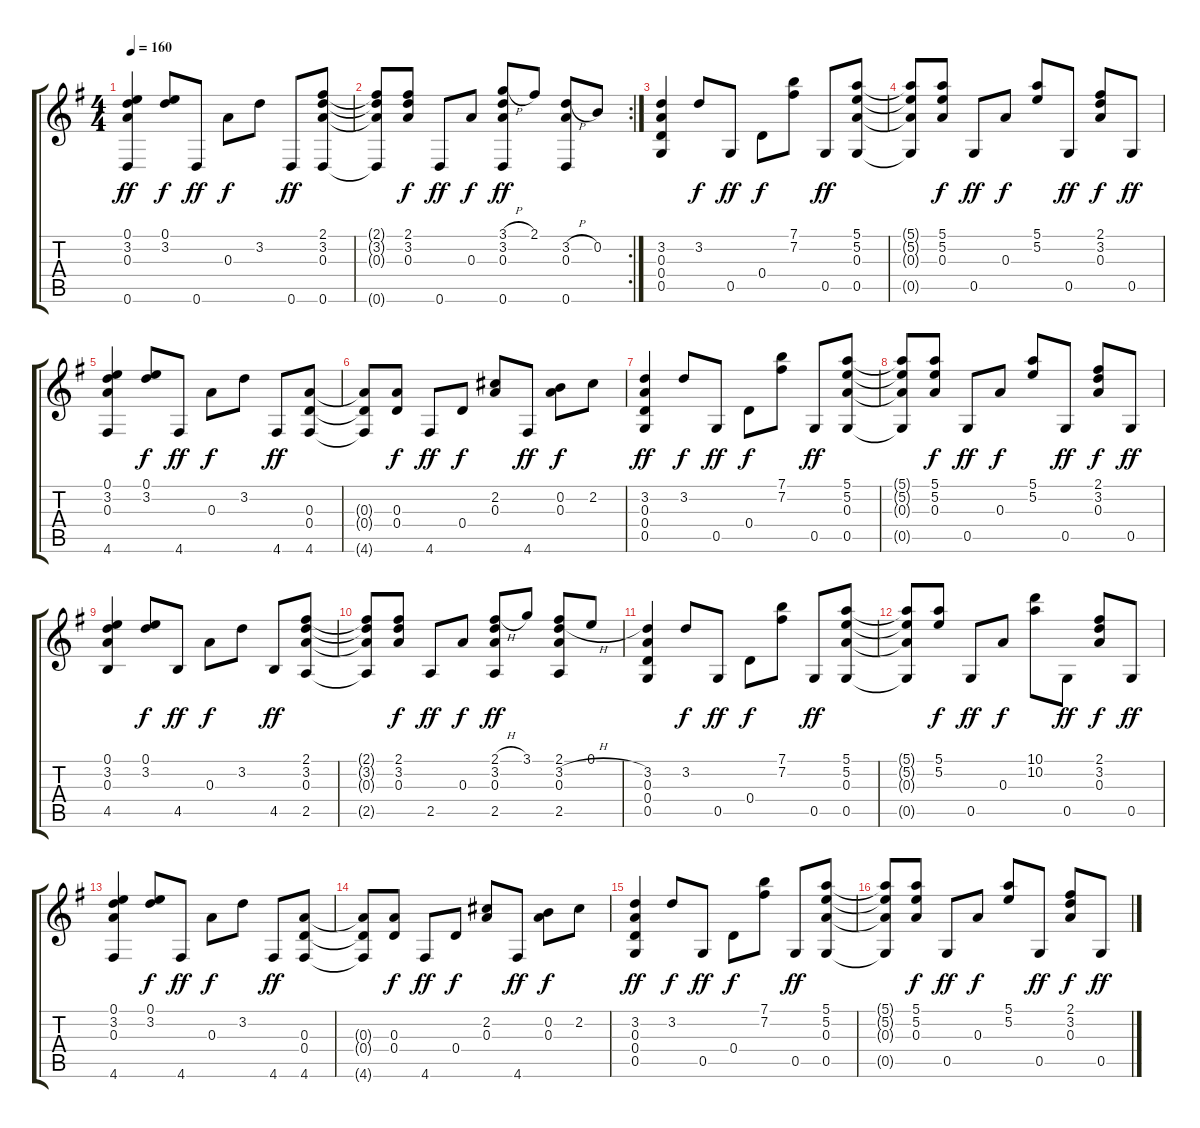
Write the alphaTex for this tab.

\track "" {instrument acousticguitarsteel}
\staff {score tabs}
\tuning (E4 B3 A3 D3 G2 D2) {hide}
\ts (4 4)
\tempo 160
\clef g2
\ks g
(0.1 3.2 0.3 0.6).4{dy ff} (0.1 3.2).8{dy f} 0.6.8{dy ff} 0.3.8{dy f} 3.2.8 0.6.8{dy ff} (2.1 3.2 0.3 0.6).8 |
\rc 2
(2.1{t} 3.2{t} 0.3{t} 0.6{t}).8 (2.1 3.2 0.3).8{dy f} 0.6.8{dy ff} 0.3.8{dy f} (3.1{h} 3.2 0.3 0.6).8{dy ff} 2.1.8 (3.2{h} 0.3 0.6).8 0.2.8 |
(3.2 0.3 0.4 0.5).4 3.2.8{dy f} 0.5.8{dy ff} 0.4.8{dy f} (7.1 7.2).8 0.5.8{dy ff} (5.1 5.2 0.3 0.5).8 |
(5.1{t} 5.2{t} 0.3{t} 0.5{t}).8 (5.1 5.2 0.3).8{dy f} 0.5.8{dy ff} 0.3.8{dy f} (5.1 5.2).8 0.5.8{dy ff} (2.1 3.2 0.3).8{dy f} 0.5.8{dy ff} |
(0.1 3.2 0.3 4.6).4 (0.1 3.2).8{dy f} 4.6.8{dy ff} 0.3.8{dy f} 3.2.8 4.6.8{dy ff} (0.3 0.4 4.6).8 |
(0.3{t} 0.4{t} 4.6{t}).8 (0.3 0.4).8{dy f} 4.6.8{dy ff} 0.4.8{dy f} (2.2 0.3).8 4.6.8{dy ff} (0.2 0.3).8{dy f} 2.2.8 |
(3.2 0.3 0.4 0.5).4{dy ff} 3.2.8{dy f} 0.5.8{dy ff} 0.4.8{dy f} (7.1 7.2).8 0.5.8{dy ff} (5.1 5.2 0.3 0.5).8 |
(5.1{t} 5.2{t} 0.3{t} 0.5{t}).8 (5.1 5.2 0.3).8{dy f} 0.5.8{dy ff} 0.3.8{dy f} (5.1 5.2).8 0.5.8{dy ff} (2.1 3.2 0.3).8{dy f} 0.5.8{dy ff} |
(0.1 3.2 0.3 4.5).4 (0.1 3.2).8{dy f} 4.5.8{dy ff} 0.3.8{dy f} 3.2.8 4.5.8{dy ff} (2.1 3.2 0.3 2.5).8 |
(2.1{t} 3.2{t} 0.3{t} 2.5{t}).8 (2.1 3.2 0.3).8{dy f} 2.5.8{dy ff} 0.3.8{dy f} (2.1{h} 3.2 0.3 2.5).8{dy ff} 3.1.8 (2.1 3.2{h} 0.3 2.5).8 0.1.8 |
(3.2 0.3 0.4 0.5).4 3.2.8{dy f} 0.5.8{dy ff} 0.4.8{dy f} (7.1 7.2).8 0.5.8{dy ff} (5.1 5.2 0.3 0.5).8 |
(5.1{t} 5.2{t} 0.3{t} 0.5{t}).8 (5.1 5.2).8{dy f} 0.5.8{dy ff} 0.3.8{dy f} (10.1 10.2).8 0.5.8{dy ff} (2.1 3.2 0.3).8{dy f} 0.5.8{dy ff} |
(0.1 3.2 0.3 4.6).4 (0.1 3.2).8{dy f} 4.6.8{dy ff} 0.3.8{dy f} 3.2.8 4.6.8{dy ff} (0.3 0.4 4.6).8 |
(0.3{t} 0.4{t} 4.6{t}).8 (0.3 0.4).8{dy f} 4.6.8{dy ff} 0.4.8{dy f} (2.2 0.3).8 4.6.8{dy ff} (0.2 0.3).8{dy f} 2.2.8 |
(3.2 0.3 0.4 0.5).4{dy ff} 3.2.8{dy f} 0.5.8{dy ff} 0.4.8{dy f} (7.1 7.2).8 0.5.8{dy ff} (5.1 5.2 0.3 0.5).8 |
(5.1{t} 5.2{t} 0.3{t} 0.5{t}).8 (5.1 5.2 0.3).8{dy f} 0.5.8{dy ff} 0.3.8{dy f} (5.1 5.2).8 0.5.8{dy ff} (2.1 3.2 0.3).8{dy f} 0.5.8{dy ff}
